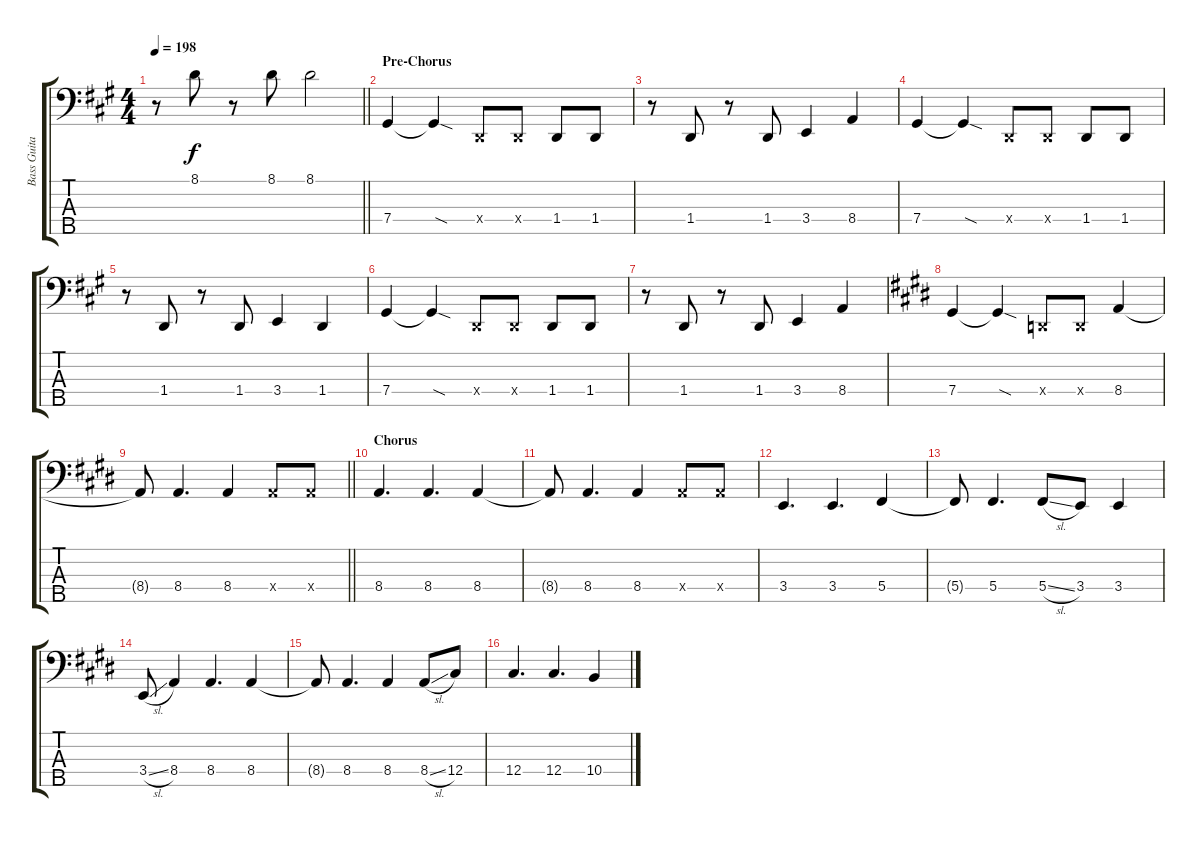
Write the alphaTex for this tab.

\track ("Bass Guitar" "Bass Guita") {instrument electricbassfinger}
\staff {score tabs}
\tuning (Gb2 Db2 Ab1 Db1 Ab0) {hide}
\ts (4 4)
\tempo 198
\clef f4
\barLineRight lightlight
\ks a
r.8{dy f} 8.1.8 r.8 8.1.8 8.1.2 |
\section ("" "Pre-Chorus")
7.4.4 7.4{sod t}.4 1.4{x}.8 1.4{x}.8 1.4.8 1.4.8 |
r.8 1.4.8 r.8 1.4.8 3.4.4 8.4.4 |
7.4.4 7.4{sod t}.4 1.4{x}.8 1.4{x}.8 1.4.8 1.4.8 |
r.8 1.4.8 r.8 1.4.8 3.4.4 1.4.4 |
7.4.4 7.4{sod t}.4 1.4{x}.8 1.4{x}.8 1.4.8 1.4.8 |
r.8 1.4.8 r.8 1.4.8 3.4.4 8.4.4 |
\ks e
7.4.4 7.4{sod t}.4 1.4{x}.8 1.4{x}.8 8.4.4 |
\barLineRight lightlight
8.4{t}.8 8.4.4{d} 8.4.4 8.4{x}.8 8.4{x}.8 |
\section ("" "Chorus")
8.4.4{d} 8.4.4{d} 8.4.4 |
8.4{t}.8 8.4.4{d} 8.4.4 8.4{x}.8 8.4{x}.8 |
3.4.4{d} 3.4.4{d} 5.4.4 |
5.4{t}.8 5.4.4{d} 5.4{sl}.8 3.4.8 3.4.4 |
3.4{sl}.8 8.4.4 8.4.4{d} 8.4.4 |
8.4{t}.8 8.4.4{d} 8.4.4 8.4{sl}.8 12.4.8 |
12.4.4{d} 12.4.4{d} 10.4.4
